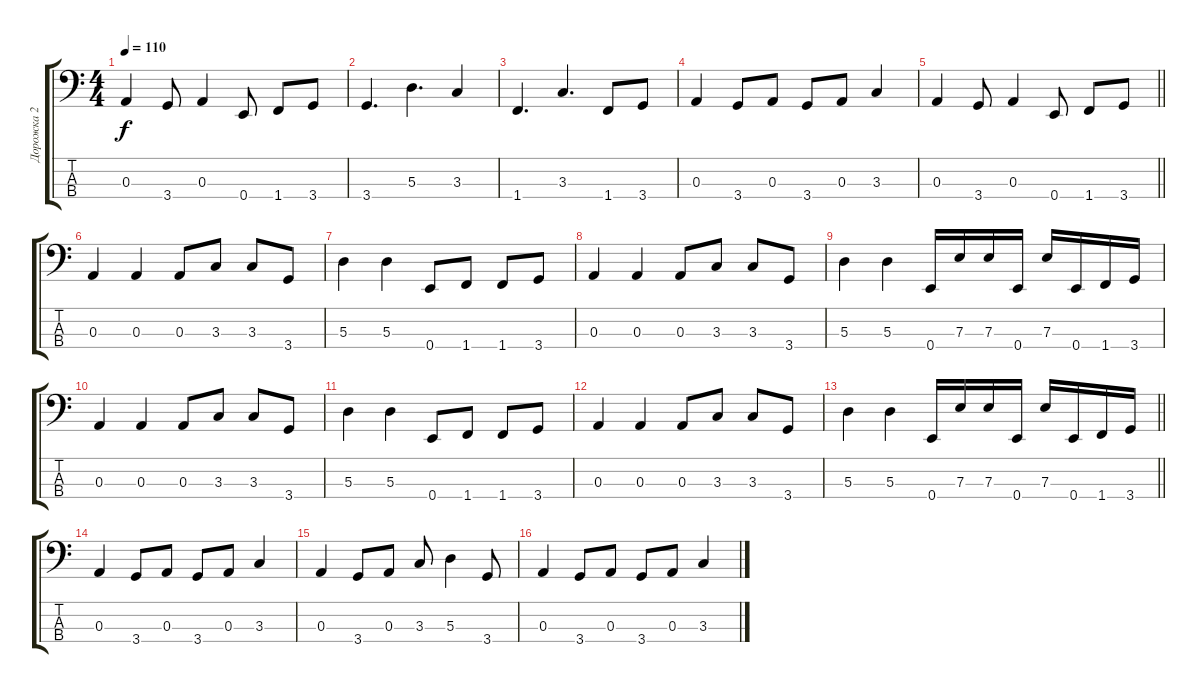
\track ("Дорожка 2" "Дорожка 2") {instrument electricbassfinger}
\staff {score tabs}
\tuning (G2 D2 A1 E1) {hide}
\ts (4 4)
\tempo 110
\clef f4
\ks c
0.3.4{dy f} 3.4.8 0.3.4 0.4.8 1.4.8 3.4.8 |
3.4.4{d} 5.3.4{d} 3.3.4 |
1.4.4{d} 3.3.4{d} 1.4.8 3.4.8 |
0.3.4 3.4.8 0.3.8 3.4.8 0.3.8 3.3.4 |
\barLineRight lightlight
0.3.4 3.4.8 0.3.4 0.4.8 1.4.8 3.4.8 |
0.3.4 0.3.4 0.3.8 3.3.8 3.3.8 3.4.8 |
5.3.4 5.3.4 0.4.8 1.4.8 1.4.8 3.4.8 |
0.3.4 0.3.4 0.3.8 3.3.8 3.3.8 3.4.8 |
5.3.4 5.3.4 0.4.16 7.3.16 7.3.16 0.4.16 7.3.16 0.4.16 1.4.16 3.4.16 |
0.3.4 0.3.4 0.3.8 3.3.8 3.3.8 3.4.8 |
5.3.4 5.3.4 0.4.8 1.4.8 1.4.8 3.4.8 |
0.3.4 0.3.4 0.3.8 3.3.8 3.3.8 3.4.8 |
\barLineRight lightlight
5.3.4 5.3.4 0.4.16 7.3.16 7.3.16 0.4.16 7.3.16 0.4.16 1.4.16 3.4.16 |
0.3.4 3.4.8 0.3.8 3.4.8 0.3.8 3.3.4 |
0.3.4 3.4.8 0.3.8 3.3.8 5.3.4 3.4.8 |
0.3.4 3.4.8 0.3.8 3.4.8 0.3.8 3.3.4
